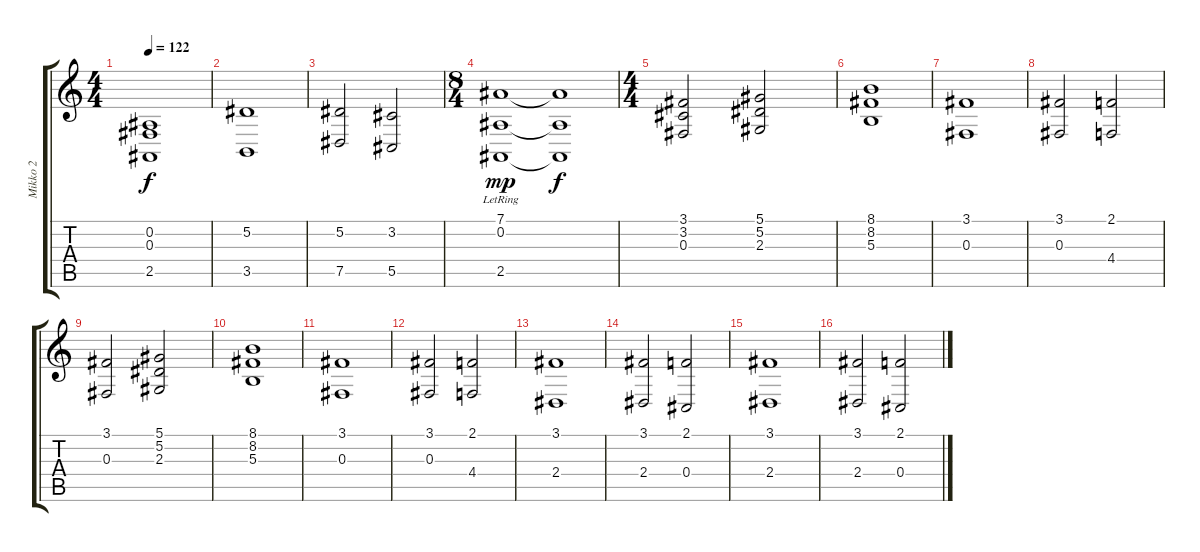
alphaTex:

\track ("Mikko 2" "Mikko 2") {instrument stringensemble2}
\staff {score tabs}
\tuning (Eb4 Bb3 Gb3 Db3 Ab2 Eb2) {hide}
\ts (4 4)
\tempo 122
\clef g2
\ks c
(0.2 0.3 2.5).1{dy f} |
(5.2 3.5).1 |
(5.2 7.5).2 (3.2 5.5).2 |
\ts (8 4)
(7.1 0.2{lr} 2.5{lr}).1{dy mp} (7.1{t} 0.2{t} 2.5{t}).1{dy f} |
\ts (4 4)
(3.1 3.2 0.3).2 (5.1 5.2 2.3).2 |
(8.1 8.2 5.3).1 |
(3.1 0.3).1 |
(3.1 0.3).2 (2.1 4.4).2 |
(3.1 0.3).2 (5.1 5.2 2.3).2 |
(8.1 8.2 5.3).1 |
(3.1 0.3).1 |
(3.1 0.3).2 (2.1 4.4).2 |
(3.1 2.4).1 |
(3.1 2.4).2 (2.1 0.4).2 |
(3.1 2.4).1 |
(3.1 2.4).2 (2.1 0.4).2
